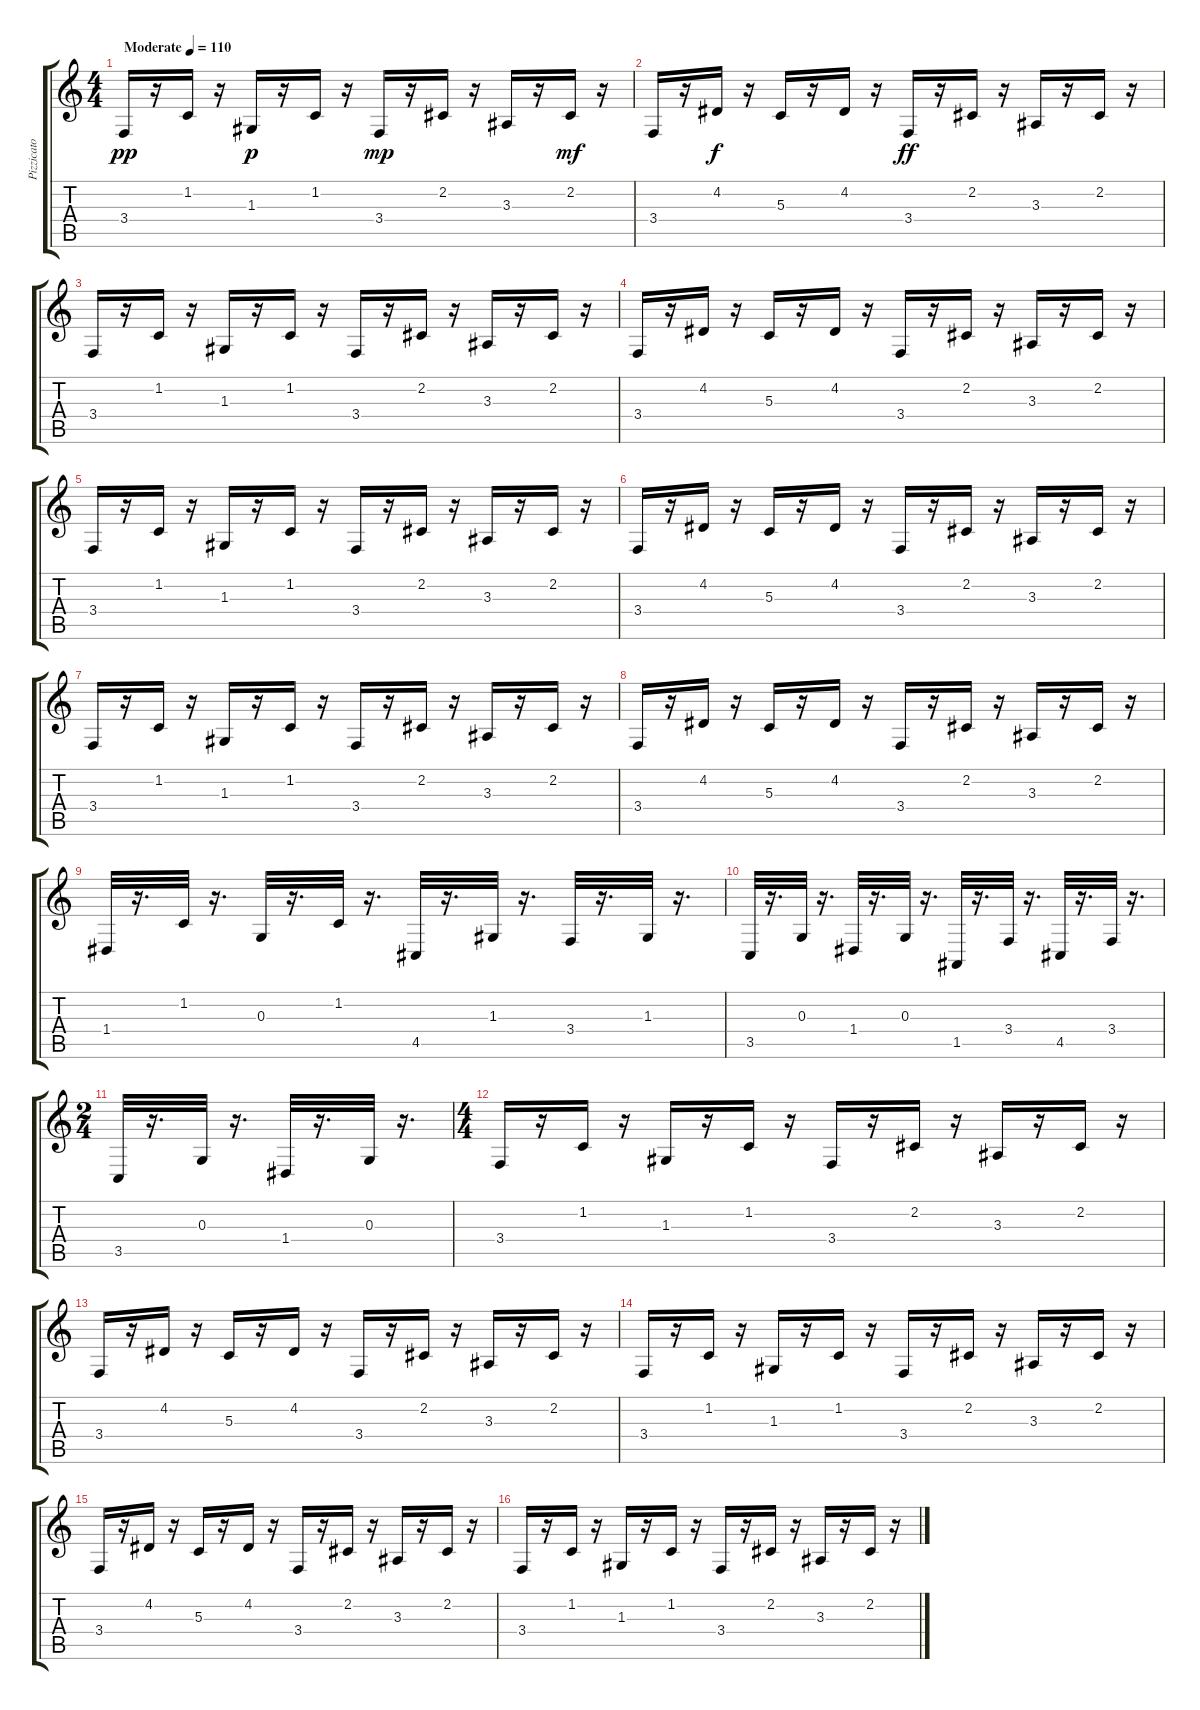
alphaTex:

\track ("Pizzicato           " "Pizzicato ") {instrument pizzicatostrings}
\staff {score tabs}
\tuning (E4 B3 G3 D3 A2 E2) {hide}
\ts (4 4)
\tempo (110 "Moderate")
\clef g2
\ks c
3.4.16{dy pp instrument pizzicatostrings} r.16 1.2.16 r.16 1.3.16{dy p} r.16 1.2.16 r.16 3.4.16{dy mp} r.16 2.2.16 r.16 3.3.16 r.16 2.2.16{dy mf} r.16 |
3.4.16 r.16 4.2.16{dy f} r.16 5.3.16 r.16 4.2.16 r.16 3.4.16{dy ff} r.16 2.2.16 r.16 3.3.16 r.16 2.2.16 r.16 |
3.4.16 r.16 1.2.16 r.16 1.3.16 r.16 1.2.16 r.16 3.4.16 r.16 2.2.16 r.16 3.3.16 r.16 2.2.16 r.16 |
3.4.16 r.16 4.2.16 r.16 5.3.16 r.16 4.2.16 r.16 3.4.16 r.16 2.2.16 r.16 3.3.16 r.16 2.2.16 r.16 |
3.4.16 r.16 1.2.16 r.16 1.3.16 r.16 1.2.16 r.16 3.4.16 r.16 2.2.16 r.16 3.3.16 r.16 2.2.16 r.16 |
3.4.16 r.16 4.2.16 r.16 5.3.16 r.16 4.2.16 r.16 3.4.16 r.16 2.2.16 r.16 3.3.16 r.16 2.2.16 r.16 |
3.4.16 r.16 1.2.16 r.16 1.3.16 r.16 1.2.16 r.16 3.4.16 r.16 2.2.16 r.16 3.3.16 r.16 2.2.16 r.16 |
3.4.16 r.16 4.2.16 r.16 5.3.16 r.16 4.2.16 r.16 3.4.16 r.16 2.2.16 r.16 3.3.16 r.16 2.2.16 r.16 |
1.4.32 r.16{d} 1.2.32 r.16{d} 0.3.32 r.16{d} 1.2.32 r.16{d} 4.5.32 r.16{d} 1.3.32 r.16{d} 3.4.32 r.16{d} 1.3.32 r.16{d} |
3.5.32 r.16{d} 0.3.32 r.16{d} 1.4.32 r.16{d} 0.3.32 r.16{d} 1.5.32 r.16{d} 3.4.32 r.16{d} 4.5.32 r.16{d} 3.4.32 r.16{d} |
\ts (2 4)
3.5.32 r.16{d} 0.3.32 r.16{d} 1.4.32 r.16{d} 0.3.32 r.16{d} |
\ts (4 4)
3.4.16 r.16 1.2.16 r.16 1.3.16 r.16 1.2.16 r.16 3.4.16 r.16 2.2.16 r.16 3.3.16 r.16 2.2.16 r.16 |
3.4.16 r.16 4.2.16 r.16 5.3.16 r.16 4.2.16 r.16 3.4.16 r.16 2.2.16 r.16 3.3.16 r.16 2.2.16 r.16 |
3.4.16 r.16 1.2.16 r.16 1.3.16 r.16 1.2.16 r.16 3.4.16 r.16 2.2.16 r.16 3.3.16 r.16 2.2.16 r.16 |
3.4.16 r.16 4.2.16 r.16 5.3.16 r.16 4.2.16 r.16 3.4.16 r.16 2.2.16 r.16 3.3.16 r.16 2.2.16 r.16 |
3.4.16 r.16 1.2.16 r.16 1.3.16 r.16 1.2.16 r.16 3.4.16 r.16 2.2.16 r.16 3.3.16 r.16 2.2.16 r.16
